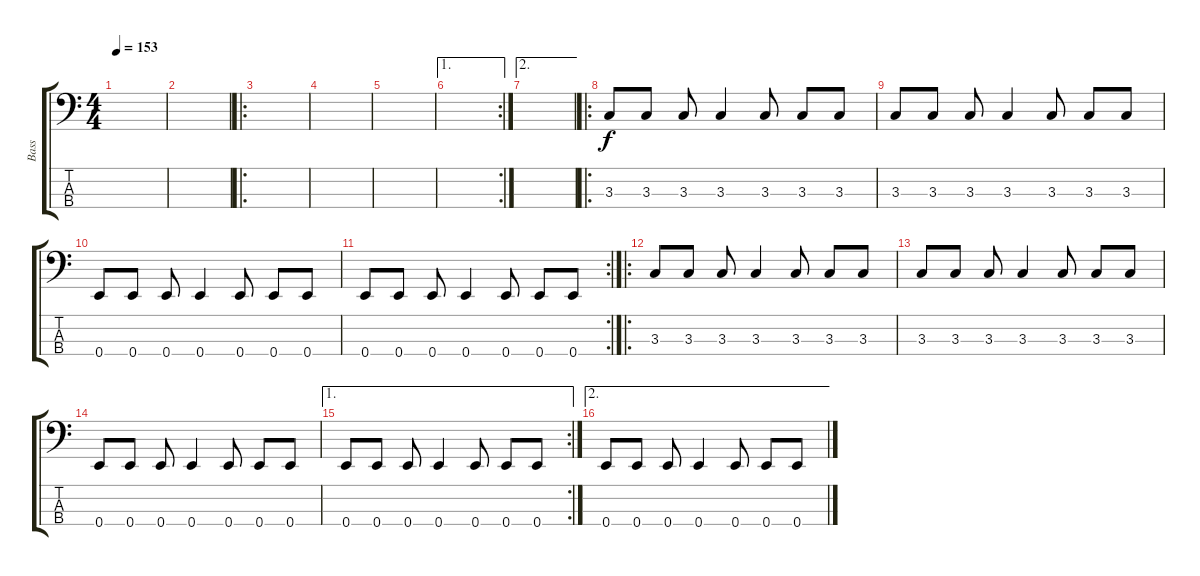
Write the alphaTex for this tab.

\track ("Bass" "Bass") {instrument electricbasspick}
\staff {score tabs}
\tuning (G2 D2 A1 E1) {hide}
\ts (4 4)
\tempo 153
\clef f4
\ks c
|
|
\ro
|
|
|
\ae 1
\rc 2
|
\ae 2
|
\ro
3.3.8 3.3.8 3.3.8 3.3.4 3.3.8 3.3.8 3.3.8 |
3.3.8 3.3.8 3.3.8 3.3.4 3.3.8 3.3.8 3.3.8 |
0.4.8 0.4.8 0.4.8 0.4.4 0.4.8 0.4.8 0.4.8 |
\rc 2
0.4.8 0.4.8 0.4.8 0.4.4 0.4.8 0.4.8 0.4.8 |
\ro
3.3.8 3.3.8 3.3.8 3.3.4 3.3.8 3.3.8 3.3.8 |
3.3.8 3.3.8 3.3.8 3.3.4 3.3.8 3.3.8 3.3.8 |
0.4.8 0.4.8 0.4.8 0.4.4 0.4.8 0.4.8 0.4.8 |
\ae 1
\rc 2
0.4.8 0.4.8 0.4.8 0.4.4 0.4.8 0.4.8 0.4.8 |
\ae 2
0.4.8 0.4.8 0.4.8 0.4.4 0.4.8 0.4.8 0.4.8
